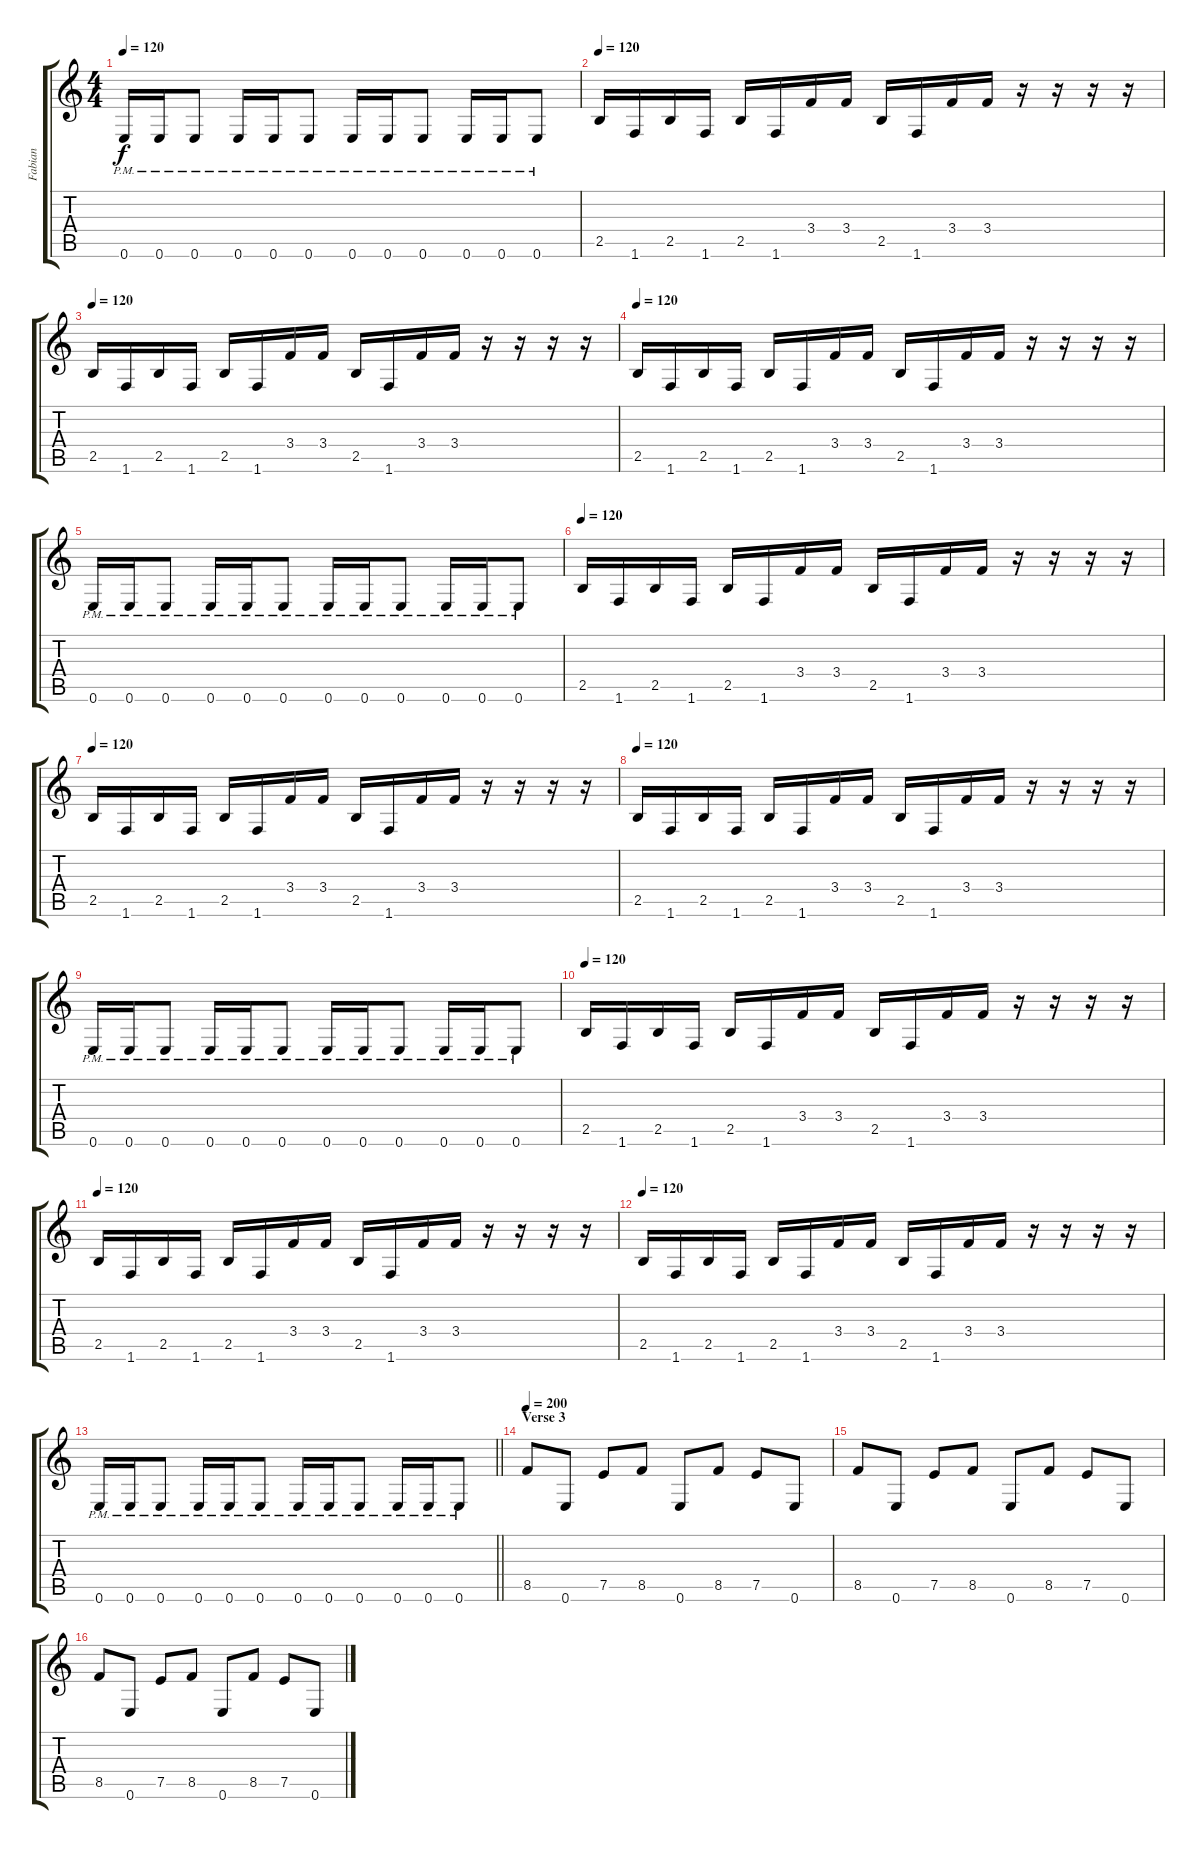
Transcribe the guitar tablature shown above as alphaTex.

\track ("Fabian" "Fabian") {instrument distortionguitar}
\staff {score tabs}
\tuning (E4 B3 G3 D3 A2 E2) {hide}
\ts (4 4)
\tempo 120
\clef g2
\ks c
0.6{pm}.16{dy f} 0.6{pm}.16 0.6{pm}.8 0.6{pm}.16 0.6{pm}.16 0.6{pm}.8 0.6{pm}.16 0.6{pm}.16 0.6{pm}.8 0.6{pm}.16 0.6{pm}.16 0.6{pm}.8 |
\tempo 120
2.5.16 1.6.16 2.5.16 1.6.16 2.5.16 1.6.16 3.4.16 3.4.16 2.5.16 1.6.16 3.4.16 3.4.16 r.16 r.16 r.16 r.16 |
\tempo 120
2.5.16 1.6.16 2.5.16 1.6.16 2.5.16 1.6.16 3.4.16 3.4.16 2.5.16 1.6.16 3.4.16 3.4.16 r.16 r.16 r.16 r.16 |
\tempo 120
2.5.16 1.6.16 2.5.16 1.6.16 2.5.16 1.6.16 3.4.16 3.4.16 2.5.16 1.6.16 3.4.16 3.4.16 r.16 r.16 r.16 r.16 |
0.6{pm}.16 0.6{pm}.16 0.6{pm}.8 0.6{pm}.16 0.6{pm}.16 0.6{pm}.8 0.6{pm}.16 0.6{pm}.16 0.6{pm}.8 0.6{pm}.16 0.6{pm}.16 0.6{pm}.8 |
\tempo 120
2.5.16 1.6.16 2.5.16 1.6.16 2.5.16 1.6.16 3.4.16 3.4.16 2.5.16 1.6.16 3.4.16 3.4.16 r.16 r.16 r.16 r.16 |
\tempo 120
2.5.16 1.6.16 2.5.16 1.6.16 2.5.16 1.6.16 3.4.16 3.4.16 2.5.16 1.6.16 3.4.16 3.4.16 r.16 r.16 r.16 r.16 |
\tempo 120
2.5.16 1.6.16 2.5.16 1.6.16 2.5.16 1.6.16 3.4.16 3.4.16 2.5.16 1.6.16 3.4.16 3.4.16 r.16 r.16 r.16 r.16 |
0.6{pm}.16 0.6{pm}.16 0.6{pm}.8 0.6{pm}.16 0.6{pm}.16 0.6{pm}.8 0.6{pm}.16 0.6{pm}.16 0.6{pm}.8 0.6{pm}.16 0.6{pm}.16 0.6{pm}.8 |
\tempo 120
2.5.16 1.6.16 2.5.16 1.6.16 2.5.16 1.6.16 3.4.16 3.4.16 2.5.16 1.6.16 3.4.16 3.4.16 r.16 r.16 r.16 r.16 |
\tempo 120
2.5.16 1.6.16 2.5.16 1.6.16 2.5.16 1.6.16 3.4.16 3.4.16 2.5.16 1.6.16 3.4.16 3.4.16 r.16 r.16 r.16 r.16 |
\tempo 120
2.5.16 1.6.16 2.5.16 1.6.16 2.5.16 1.6.16 3.4.16 3.4.16 2.5.16 1.6.16 3.4.16 3.4.16 r.16 r.16 r.16 r.16 |
\barLineRight lightlight
0.6{pm}.16 0.6{pm}.16 0.6{pm}.8 0.6{pm}.16 0.6{pm}.16 0.6{pm}.8 0.6{pm}.16 0.6{pm}.16 0.6{pm}.8 0.6{pm}.16 0.6{pm}.16 0.6{pm}.8 |
\section ("" "Verse 3")
\tempo 200
8.5.8 0.6.8 7.5.8 8.5.8 0.6.8 8.5.8 7.5.8 0.6.8 |
8.5.8 0.6.8 7.5.8 8.5.8 0.6.8 8.5.8 7.5.8 0.6.8 |
8.5.8 0.6.8 7.5.8 8.5.8 0.6.8 8.5.8 7.5.8 0.6.8
